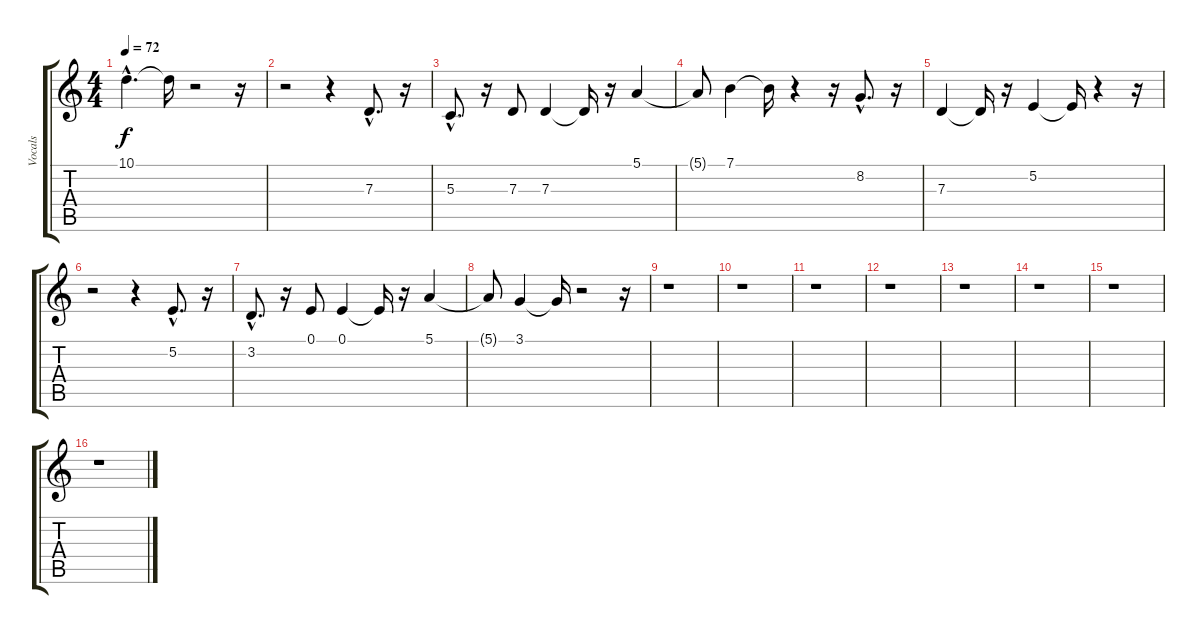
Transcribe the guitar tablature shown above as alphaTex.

\track ("Vocals" "Vocals") {instrument voiceoohs}
\staff {score tabs}
\tuning (E4 B3 G3 D3 A2 E2) {hide}
\ts (4 4)
\tempo 72
\clef g2
\ks c
10.1{hac}.4{d dy f} 10.1{t}.16 r.2 r.16 |
r.2 r.4 7.3{hac}.8{d} r.16 |
5.3{hac}.8{d} r.16 7.3.8 7.3.4 7.3{t}.16 r.16 5.1.4 |
5.1{t}.8 7.1.4 7.1{t}.16 r.4 r.16 8.2{hac}.8{d} r.16 |
7.3.4 7.3{t}.16 r.16 5.2.4 5.2{t}.16 r.4 r.16 |
r.2 r.4 5.2{hac}.8{d} r.16 |
3.2{hac}.8{d} r.16 0.1.8 0.1.4 0.1{t}.16 r.16 5.1.4 |
5.1{t}.8 3.1.4 3.1{t}.16 r.2 r.16 |
r.1 |
r.1 |
r.1 |
r.1 |
r.1 |
r.1 |
r.1 |
r.1
